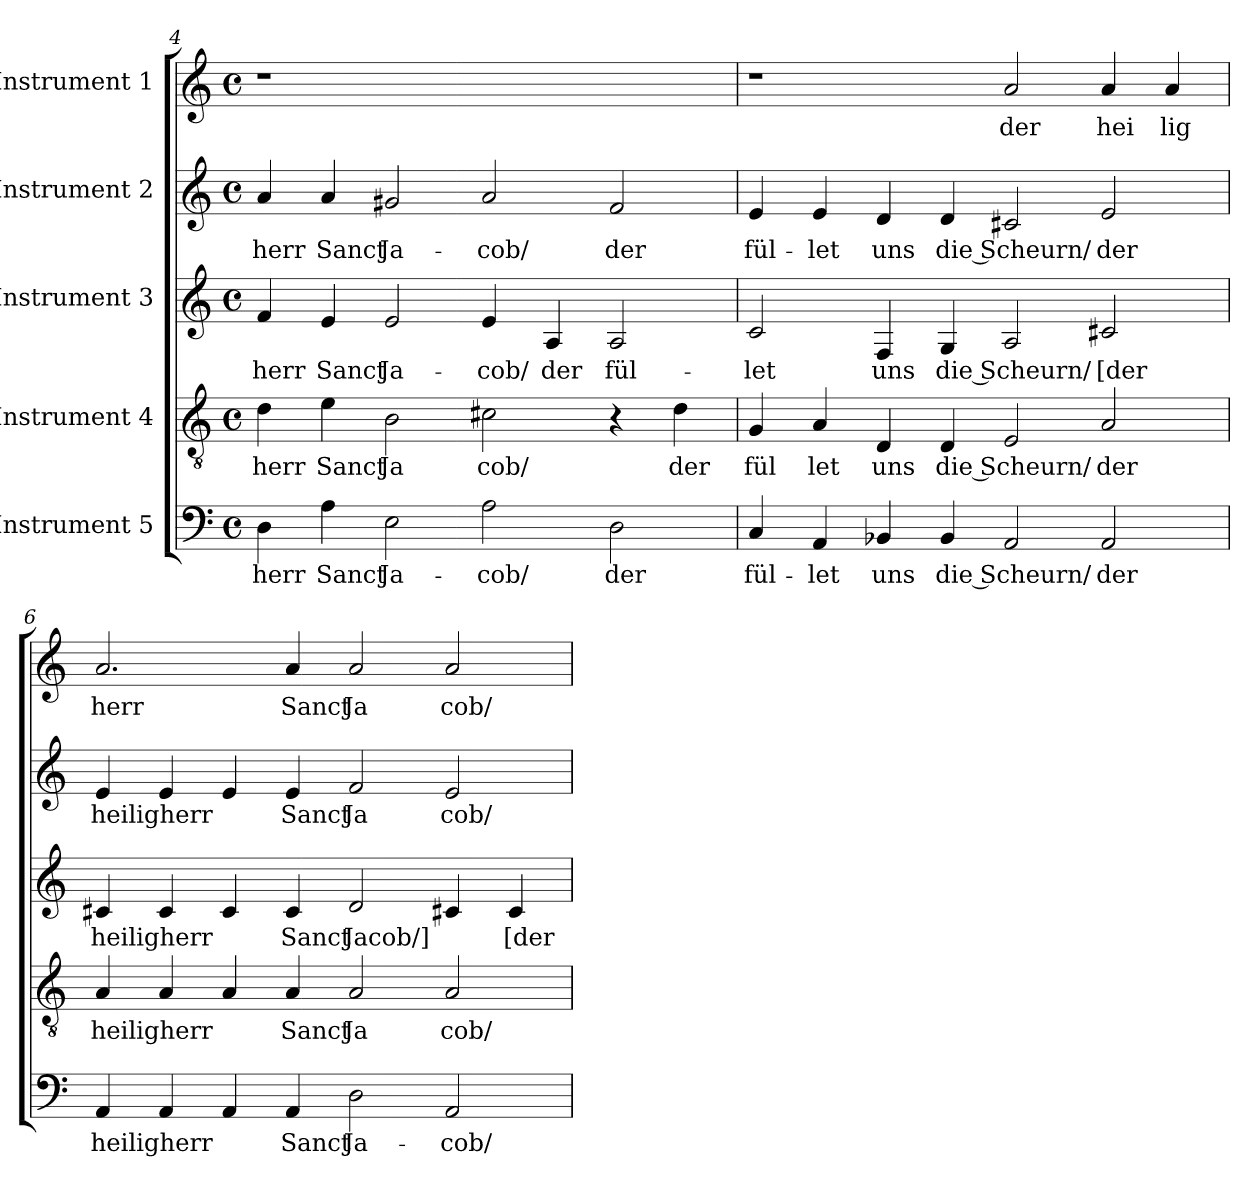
**kern	**text	**kern	**text	**kern	**text	**kern	**text	**kern	**text
*part5	*part5	*part4	*part4	*part3	*part3	*part2	*part2	*part1	*part1
*staff5	*staff5	*staff4	*staff4	*staff3	*staff3	*staff2	*staff2	*staff1	*staff1
*I"Instrument 5	*	*I"Instrument 4	*	*I"Instrument 3	*	*I"Instrument 2	*	*I"Instrument 1	*
*clefF4	*	*clefGv2	*	*clefG2	*	*clefG2	*	*clefG2	*
*M4/4	*	*M4/4	*	*M4/4	*	*M4/4	*	*M4/4	*
*met(c)	*	*met(c)	*	*met(c)	*	*met(c)	*	*met(c)	*
=4	=4	=4	=4	=4	=4	=4	=4	=4	=4
!	!LO:LY:b:cj	!	!LO:LY:b:cj	!	!LO:LY:b:cj	!	!LO:LY:b:cj	!	!
4D\	herr	4d\	herr	4f/	herr	4a/	herr	1r	.
!	!LO:LY:b:cj	!	!LO:LY:b:cj	!	!LO:LY:b:cj	!	!LO:LY:b:cj	!	!
4A\	Sanct	4e\	Sanct	4e/	Sanct	4a/	Sanct	.	.
!	!LO:LY:b:cj	!	!LO:LY:b:cj	!	!LO:LY:b:cj	!	!LO:LY:b:cj	!	!
2E\	Ja-	2B\	Ja	2e/	Ja-	2g#X/	Ja-	.	.
!	!LO:LY:b:cj	!	!LO:LY:b:cj	!	!LO:LY:b:cj	!	!LO:LY:b:cj	!	!
2A\	-cob/	2c#X\	cob/	4e/	-cob/	2a/	-cob/	1ryy	.
!	!	!	!	!	!LO:LY:b:cj	!	!	!	!
.	.	.	.	4A/	der	.	.	.	.
!	!LO:LY:b:cj	!	!	!	!LO:LY:b:cj	!	!LO:LY:b:cj	!	!
2D\	der	4r	.	2A/	fül-	2f/	der	.	.
!	!	!	!LO:LY:b:cj	!	!	!	!	!	!
.	.	4d\	der	.	.	.	.	.	.
=5	=5	=5	=5	=5	=5	=5	=5	=5	=5
!	!LO:LY:b:cj	!	!LO:LY:b:cj	!	!LO:LY:b:cj	!	!LO:LY:b:cj	!	!
4C/	fül-	4G/	fül	2c/	-let	4e/	fül-	1r	.
!	!LO:LY:b:cj	!	!LO:LY:b:cj	!	!	!	!LO:LY:b:cj	!	!
4AA/	-let	4A/	let	.	.	4e/	-let	.	.
!	!LO:LY:b:cj	!	!LO:LY:b:cj	!	!LO:LY:b:cj	!	!LO:LY:b:cj	!	!
4BB-X/	uns	4D/	uns	4F/	uns	4d/	uns	.	.
!	!LO:LY:b:cj	!	!LO:LY:b:cj	!	!LO:LY:b:cj	!	!LO:LY:b:cj	!	!
4BB-/	die Scheurn/	4D/	die Scheurn/	4G/	die Scheurn/	4d/	die Scheurn/	.	.
!	!	!	!	!	!	!	!	!	!LO:LY:b:cj
2AA/	.	2E/	.	2A/	.	2c#X/	.	2a/	der
!	!LO:LY:b:cj	!	!LO:LY:b:cj	!	!LO:LY:b:cj	!	!LO:LY:b:cj	!	!LO:LY:b:cj
2AA/	der	2A/	der	2c#X/	[der	2e/	der	4a/	hei
!	!	!	!	!	!	!	!	!	!LO:LY:b:cj
.	.	.	.	.	.	.	.	4a/	lig
!!LO:PB:g=z
=6	=6	=6	=6	=6	=6	=6	=6	=6	=6
!	!LO:LY:b	!	!LO:LY:b	!	!LO:LY:b	!	!LO:LY:b	!	!LO:LY:b:cj
4AA/	heiligherr	4A/	heiligherr	4c#/	heiligherr	4e/	heiligherr	2.a/	herr
4AA/	.	4A/	.	4c#/	.	4e/	.	.	.
4AA/	.	4A/	.	4c#/	.	4e/	.	.	.
!	!LO:LY:b:cj	!	!LO:LY:b:cj	!	!LO:LY:b:cj	!	!LO:LY:b:cj	!	!LO:LY:b:cj
4AA/	Sanct	4A/	Sanct	4c#/	Sanct	4e/	Sanct	4a/	Sanct
!	!LO:LY:b:cj	!	!LO:LY:b:cj	!	!LO:LY:b	!	!LO:LY:b:cj	!	!LO:LY:b:cj
2D\	Ja-	2A/	Ja	2d/	Jacob/]	2f/	Ja	2a/	Ja
!	!LO:LY:b:cj	!	!LO:LY:b:cj	!	!	!	!LO:LY:b:cj	!	!LO:LY:b:cj
2AA/	-cob/	2A/	cob/	4c#X/	.	2e/	cob/	2a/	cob/
!	!	!	!	!	!LO:LY:b:cj	!	!	!	!
.	.	.	.	4c#/	[der	.	.	.	.
=	=	=	=	=	=	=	=	=	=
*-	*-	*-	*-	*-	*-	*-	*-	*-	*-
